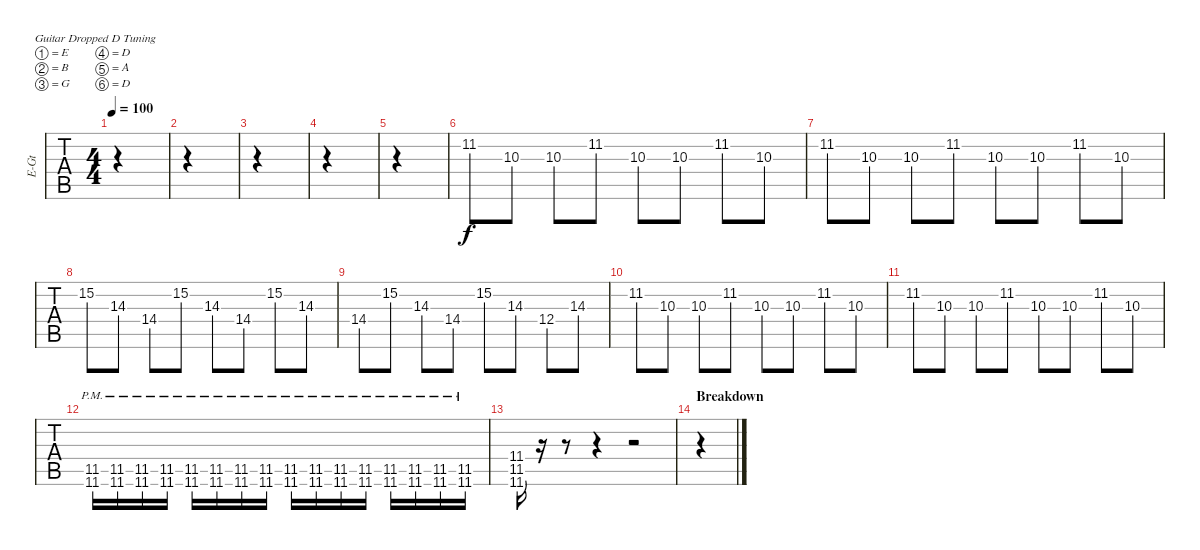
\defaultSystemsLayout 4
\bracketExtendMode groupsimilarinstruments
\multiBarRest
\otherSystemsTrackNameOrientation horizontal
\track ("David" "E-Gt") {instrument distortionguitar}
\staff {tabs}
\tuning (E4 B3 G3 D3 A2 D2)
\ts (4 4)
\tempo 100
\clef g2
\ks c
|
|
|
|
|
11.2{acc #}.8 10.3.8 10.3.8 11.2{acc #}.8 10.3.8 10.3.8 11.2{acc #}.8 10.3.8 |
11.2{acc #}.8 10.3.8 10.3.8 11.2{acc #}.8 10.3.8 10.3.8 11.2{acc #}.8 10.3.8 |
15.2.8 14.3.8 14.4.8 15.2.8 14.3.8 14.4.8 15.2.8 14.3.8 |
14.4.8 15.2.8 14.3.8 14.4.8 15.2.8 14.3.8 12.4.8 14.3.8 |
11.2{acc #}.8 10.3.8 10.3.8 11.2{acc #}.8 10.3.8 10.3.8 11.2{acc #}.8 10.3.8 |
11.2{acc #}.8 10.3.8 10.3.8 11.2{acc #}.8 10.3.8 10.3.8 11.2{acc #}.8 10.3.8 |
(11.5{pm acc #} 11.6{pm acc #}).16 (11.5{pm acc #} 11.6{pm acc #}).16 (11.5{pm acc #} 11.6{pm acc #}).16 (11.5{pm acc #} 11.6{pm acc #}).16 (11.5{pm acc #} 11.6{pm acc #}).16 (11.6{pm acc #} 11.5{pm acc #}).16 (11.6{pm acc #} 11.5{pm acc #}).16 (11.6{pm acc #} 11.5{pm acc #}).16 (11.5{pm acc #} 11.6{pm acc #}).16 (11.5{pm acc #} 11.6{pm acc #}).16 (11.5{pm acc #} 11.6{pm acc #}).16 (11.5{pm acc #} 11.6{pm acc #}).16 (11.5{pm acc #} 11.6{pm acc #}).16 (11.6{pm acc #} 11.5{pm acc #}).16 (11.6{pm acc #} 11.5{pm acc #}).16 (11.6{pm acc #} 11.5{pm acc #}).16 |
(11.6{acc #} 11.5{acc #} 11.4{acc #}).16 r.16 r.8 r.4 r.2 |
\section ("" "Breakdown")
